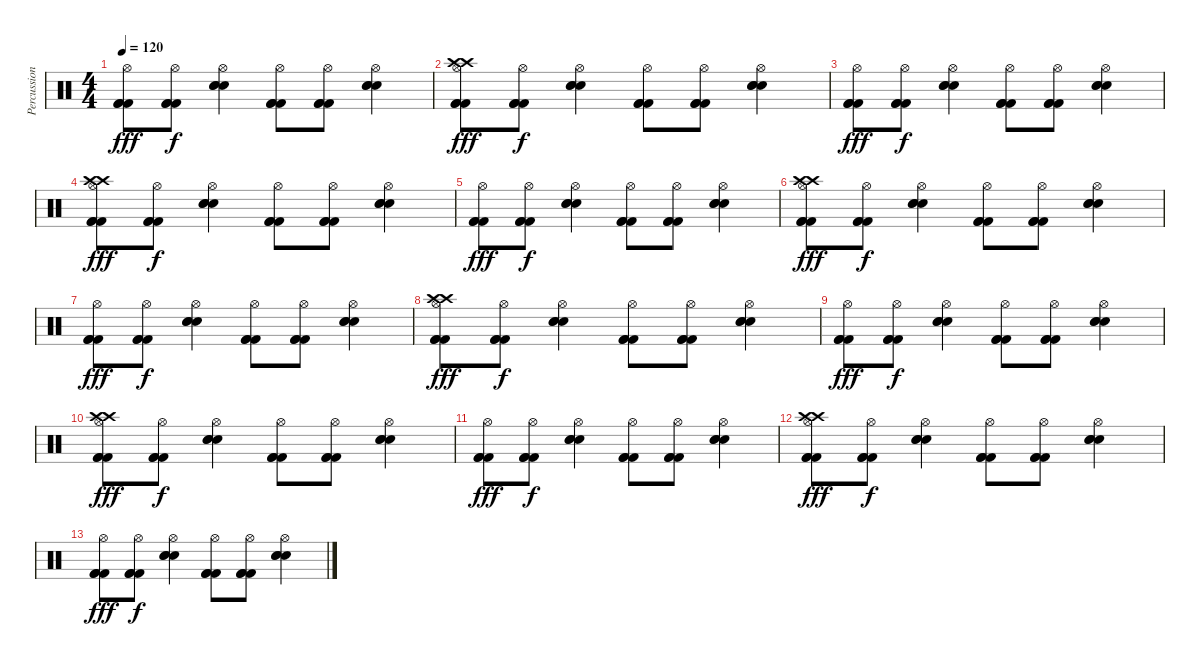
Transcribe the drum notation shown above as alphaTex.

\track ("Percussions" "Percussion") {instrument percussion}
\staff {score}
\articulation defaults
\ts (4 4)
\tempo 120
\clef neutral
\ks c
("Hi-Hat (open)" "Kick (hit) 2" "Kick (hit) 2" "Kick (hit) 2").8{dy fff} ("Hi-Hat (open)" "Kick (hit) 2" "Kick (hit) 2" "Kick (hit) 2").8{dy f} ("Hi-Hat (open)" "Snare (hit) 2" "Snare (hit) 2" "Snare (hit) 2").4 ("Hi-Hat (open)" "Kick (hit) 2" "Kick (hit) 2" "Kick (hit) 2").8 ("Hi-Hat (open)" "Kick (hit) 2" "Kick (hit) 2" "Kick (hit) 2").8 ("Hi-Hat (open)" "Snare (hit) 2" "Snare (hit) 2" "Snare (hit) 2").4 |
("Hi-Hat (open)" "Crash high (hit)" "Crash high (hit)" "Kick (hit) 2" "Kick (hit) 2" "Kick (hit) 2").8{dy fff} ("Hi-Hat (open)" "Kick (hit) 2" "Kick (hit) 2" "Kick (hit) 2").8{dy f} ("Hi-Hat (open)" "Snare (hit) 2" "Snare (hit) 2" "Snare (hit) 2").4 ("Hi-Hat (open)" "Kick (hit) 2" "Kick (hit) 2" "Kick (hit) 2").8 ("Hi-Hat (open)" "Kick (hit) 2" "Kick (hit) 2" "Kick (hit) 2").8 ("Hi-Hat (open)" "Snare (hit) 2" "Snare (hit) 2" "Snare (hit) 2").4 |
("Hi-Hat (open)" "Kick (hit) 2" "Kick (hit) 2" "Kick (hit) 2").8{dy fff} ("Hi-Hat (open)" "Kick (hit) 2" "Kick (hit) 2" "Kick (hit) 2").8{dy f} ("Hi-Hat (open)" "Snare (hit) 2" "Snare (hit) 2" "Snare (hit) 2").4 ("Hi-Hat (open)" "Kick (hit) 2" "Kick (hit) 2" "Kick (hit) 2").8 ("Hi-Hat (open)" "Kick (hit) 2" "Kick (hit) 2" "Kick (hit) 2").8 ("Hi-Hat (open)" "Snare (hit) 2" "Snare (hit) 2" "Snare (hit) 2").4 |
("Hi-Hat (open)" "Crash high (hit)" "Crash high (hit)" "Kick (hit) 2" "Kick (hit) 2" "Kick (hit) 2").8{dy fff} ("Hi-Hat (open)" "Kick (hit) 2" "Kick (hit) 2" "Kick (hit) 2").8{dy f} ("Hi-Hat (open)" "Snare (hit) 2" "Snare (hit) 2" "Snare (hit) 2").4 ("Hi-Hat (open)" "Kick (hit) 2" "Kick (hit) 2" "Kick (hit) 2").8 ("Hi-Hat (open)" "Kick (hit) 2" "Kick (hit) 2" "Kick (hit) 2").8 ("Hi-Hat (open)" "Snare (hit) 2" "Snare (hit) 2" "Snare (hit) 2").4 |
("Hi-Hat (open)" "Kick (hit) 2" "Kick (hit) 2" "Kick (hit) 2").8{dy fff} ("Hi-Hat (open)" "Kick (hit) 2" "Kick (hit) 2" "Kick (hit) 2").8{dy f} ("Hi-Hat (open)" "Snare (hit) 2" "Snare (hit) 2" "Snare (hit) 2").4 ("Hi-Hat (open)" "Kick (hit) 2" "Kick (hit) 2" "Kick (hit) 2").8 ("Hi-Hat (open)" "Kick (hit) 2" "Kick (hit) 2" "Kick (hit) 2").8 ("Hi-Hat (open)" "Snare (hit) 2" "Snare (hit) 2" "Snare (hit) 2").4 |
("Hi-Hat (open)" "Crash high (hit)" "Crash high (hit)" "Kick (hit) 2" "Kick (hit) 2" "Kick (hit) 2").8{dy fff} ("Hi-Hat (open)" "Kick (hit) 2" "Kick (hit) 2" "Kick (hit) 2").8{dy f} ("Hi-Hat (open)" "Snare (hit) 2" "Snare (hit) 2" "Snare (hit) 2").4 ("Hi-Hat (open)" "Kick (hit) 2" "Kick (hit) 2" "Kick (hit) 2").8 ("Hi-Hat (open)" "Kick (hit) 2" "Kick (hit) 2" "Kick (hit) 2").8 ("Hi-Hat (open)" "Snare (hit) 2" "Snare (hit) 2" "Snare (hit) 2").4 |
("Hi-Hat (open)" "Kick (hit) 2" "Kick (hit) 2" "Kick (hit) 2").8{dy fff} ("Hi-Hat (open)" "Kick (hit) 2" "Kick (hit) 2" "Kick (hit) 2").8{dy f} ("Hi-Hat (open)" "Snare (hit) 2" "Snare (hit) 2" "Snare (hit) 2").4 ("Hi-Hat (open)" "Kick (hit) 2" "Kick (hit) 2" "Kick (hit) 2").8 ("Hi-Hat (open)" "Kick (hit) 2" "Kick (hit) 2" "Kick (hit) 2").8 ("Hi-Hat (open)" "Snare (hit) 2" "Snare (hit) 2" "Snare (hit) 2").4 |
("Hi-Hat (open)" "Crash high (hit)" "Crash high (hit)" "Kick (hit) 2" "Kick (hit) 2" "Kick (hit) 2").8{dy fff} ("Hi-Hat (open)" "Kick (hit) 2" "Kick (hit) 2" "Kick (hit) 2").8{dy f} ("Hi-Hat (open)" "Snare (hit) 2" "Snare (hit) 2" "Snare (hit) 2").4 ("Hi-Hat (open)" "Kick (hit) 2" "Kick (hit) 2" "Kick (hit) 2").8 ("Hi-Hat (open)" "Kick (hit) 2" "Kick (hit) 2" "Kick (hit) 2").8 ("Hi-Hat (open)" "Snare (hit) 2" "Snare (hit) 2" "Snare (hit) 2").4 |
("Hi-Hat (open)" "Kick (hit) 2" "Kick (hit) 2" "Kick (hit) 2").8{dy fff} ("Hi-Hat (open)" "Kick (hit) 2" "Kick (hit) 2" "Kick (hit) 2").8{dy f} ("Hi-Hat (open)" "Snare (hit) 2" "Snare (hit) 2" "Snare (hit) 2").4 ("Hi-Hat (open)" "Kick (hit) 2" "Kick (hit) 2" "Kick (hit) 2").8 ("Hi-Hat (open)" "Kick (hit) 2" "Kick (hit) 2" "Kick (hit) 2").8 ("Hi-Hat (open)" "Snare (hit) 2" "Snare (hit) 2" "Snare (hit) 2").4 |
("Hi-Hat (open)" "Crash high (hit)" "Crash high (hit)" "Kick (hit) 2" "Kick (hit) 2" "Kick (hit) 2").8{dy fff} ("Hi-Hat (open)" "Kick (hit) 2" "Kick (hit) 2" "Kick (hit) 2").8{dy f} ("Hi-Hat (open)" "Snare (hit) 2" "Snare (hit) 2" "Snare (hit) 2").4 ("Hi-Hat (open)" "Kick (hit) 2" "Kick (hit) 2" "Kick (hit) 2").8 ("Hi-Hat (open)" "Kick (hit) 2" "Kick (hit) 2" "Kick (hit) 2").8 ("Hi-Hat (open)" "Snare (hit) 2" "Snare (hit) 2" "Snare (hit) 2").4 |
("Hi-Hat (open)" "Kick (hit) 2" "Kick (hit) 2" "Kick (hit) 2").8{dy fff} ("Hi-Hat (open)" "Kick (hit) 2" "Kick (hit) 2" "Kick (hit) 2").8{dy f} ("Hi-Hat (open)" "Snare (hit) 2" "Snare (hit) 2" "Snare (hit) 2").4 ("Hi-Hat (open)" "Kick (hit) 2" "Kick (hit) 2" "Kick (hit) 2").8 ("Hi-Hat (open)" "Kick (hit) 2" "Kick (hit) 2" "Kick (hit) 2").8 ("Hi-Hat (open)" "Snare (hit) 2" "Snare (hit) 2" "Snare (hit) 2").4 |
("Hi-Hat (open)" "Crash high (hit)" "Crash high (hit)" "Kick (hit) 2" "Kick (hit) 2" "Kick (hit) 2").8{dy fff} ("Hi-Hat (open)" "Kick (hit) 2" "Kick (hit) 2" "Kick (hit) 2").8{dy f} ("Hi-Hat (open)" "Snare (hit) 2" "Snare (hit) 2" "Snare (hit) 2").4 ("Hi-Hat (open)" "Kick (hit) 2" "Kick (hit) 2" "Kick (hit) 2").8 ("Hi-Hat (open)" "Kick (hit) 2" "Kick (hit) 2" "Kick (hit) 2").8 ("Hi-Hat (open)" "Snare (hit) 2" "Snare (hit) 2" "Snare (hit) 2").4 |
("Hi-Hat (open)" "Kick (hit) 2" "Kick (hit) 2" "Kick (hit) 2").8{dy fff} ("Hi-Hat (open)" "Kick (hit) 2" "Kick (hit) 2" "Kick (hit) 2").8{dy f} ("Hi-Hat (open)" "Snare (hit) 2" "Snare (hit) 2" "Snare (hit) 2").4 ("Hi-Hat (open)" "Kick (hit) 2" "Kick (hit) 2" "Kick (hit) 2").8 ("Hi-Hat (open)" "Kick (hit) 2" "Kick (hit) 2" "Kick (hit) 2").8 ("Hi-Hat (open)" "Snare (hit) 2" "Snare (hit) 2" "Snare (hit) 2").4
